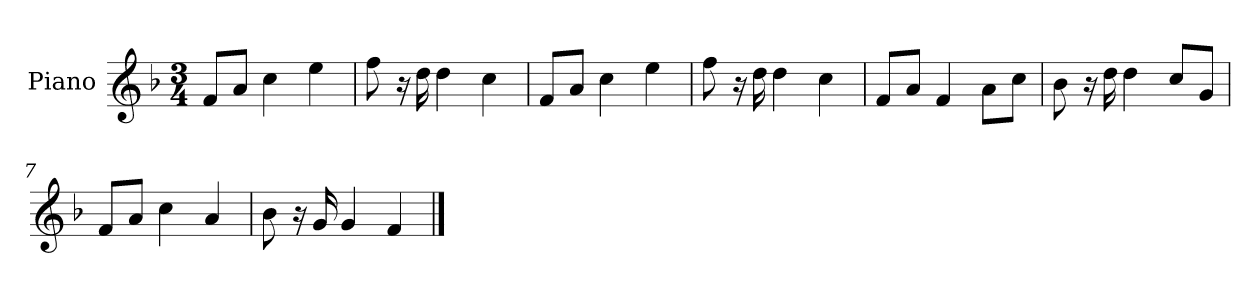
**kern
*part1
*staff1
*I"Piano
*I'P-no
*clefG2
*k[b-]
*M3/4
*MM184
=1
8f/L
8a/J
4cc\
4ee\
=2
8ff\
16r
16dd\
4dd\
4cc\
=3
8f/L
8a/J
4cc\
4ee\
=4
8ff\
16r
16dd\
4dd\
4cc\
=5
8f/L
8a/J
4f/
8a\L
8cc\J
=6
8b-\
16r
16dd\
4dd\
8cc/L
8g/J
=7
8f/L
8a/J
4cc\
4a/
!!LO:LB:g=z
=8
8b-\
16r
16g/
4g/
4f/
==
*-
